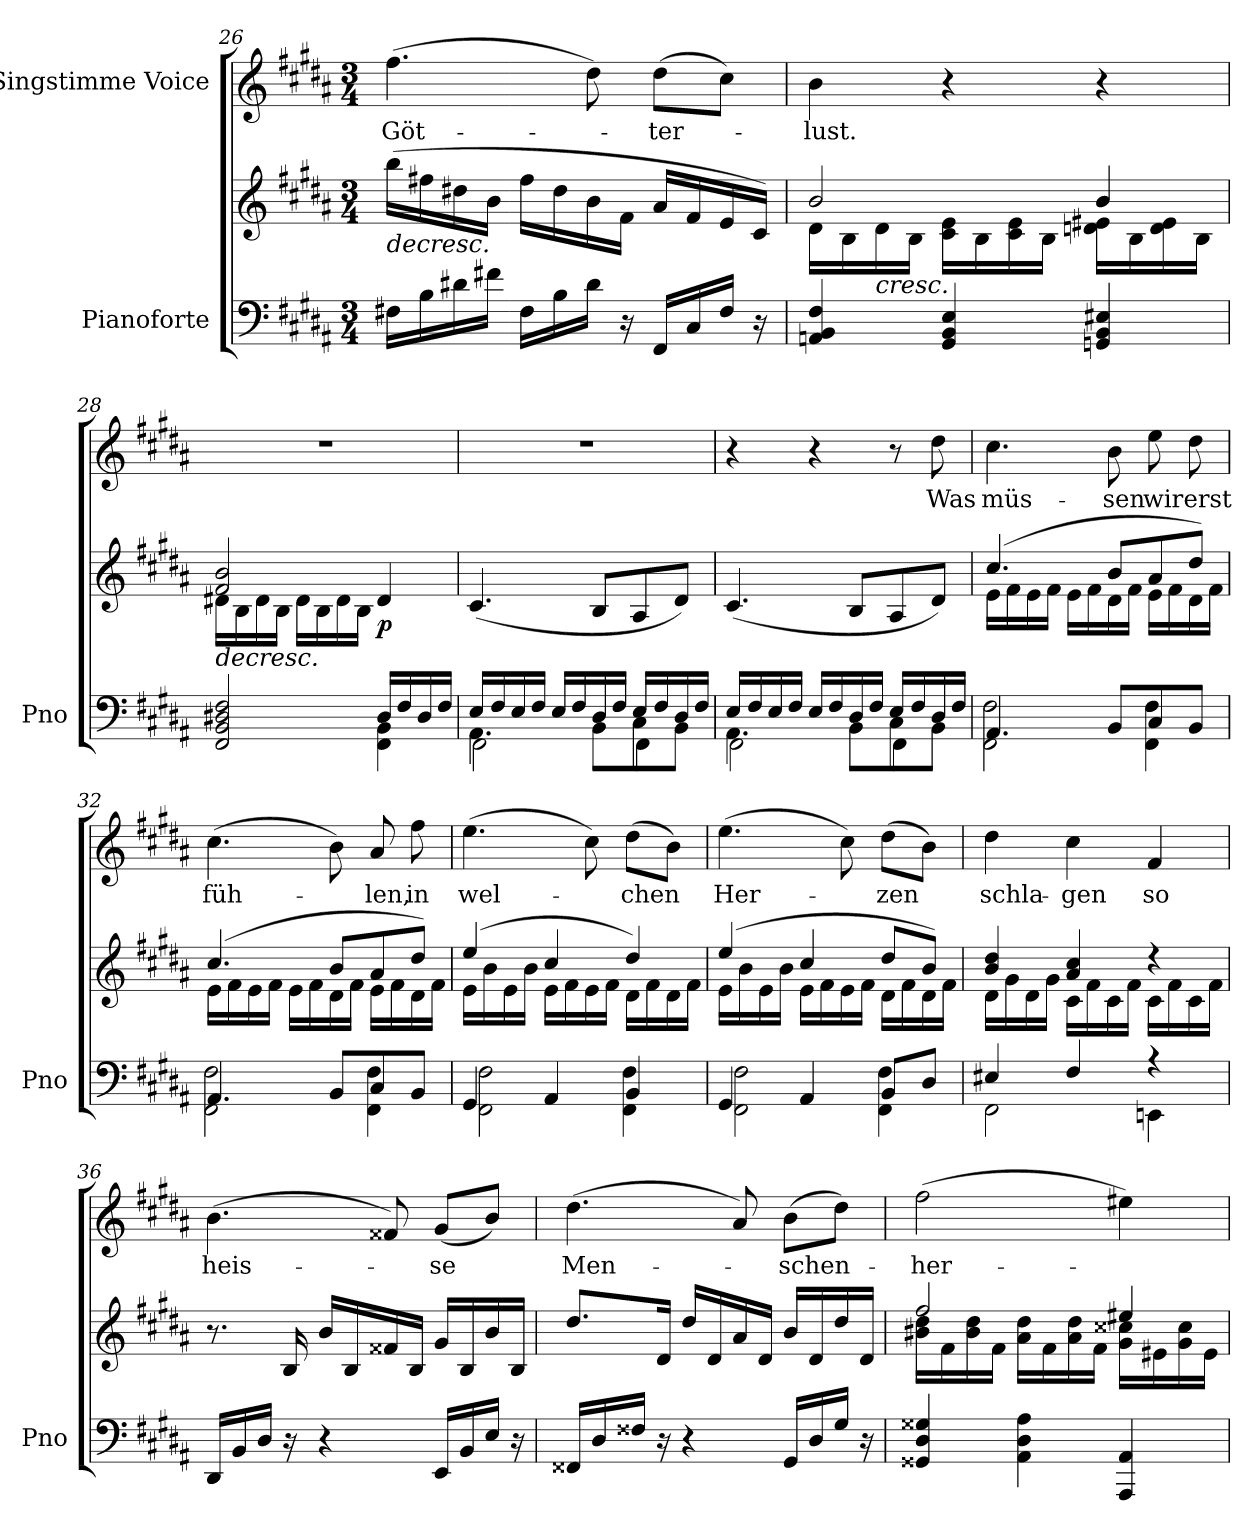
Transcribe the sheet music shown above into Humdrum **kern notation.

**kern	**kern	**dynam	**kern	**text
*part2	*part2	*part2	*part1	*part1
*staff3	*staff2	*staff2/3	*staff1	*staff1
*I"Pianoforte	*	*	*I"Singstimme Voice	*
*I'Pno	*	*	*	*
*clefF4	*clefG2	*	*clefG2	*
*k[f#c#g#d#a#]	*k[f#c#g#d#a#]	*	*k[f#c#g#d#a#]	*
*M3/4	*M3/4	*	*M3/4	*
=26	=26	=26	=26	=26
!	!	!LO:HP:b	!	!
16F#X\LL	(16bb\LL	>	(4.ff#\	Göt-
16B\	16ff#X\	.	.	.
16d#X\	16dd#X\	.	.	.
16f#X\JJ	16b\JJ	.	.	.
16F#\LL	16ff#\LL	.	.	.
16B\	16dd#\	.	.	.
16d#\JJ	16b\	.	8dd#\)	.
16r	16f#\JJ	.	.	.
16FF#/LL	16a#/LL	.	(8dd#\L	-ter-
16C#/	16f#/	.	.	.
16F#/JJ	16e/	.	8cc#\J)	.
16r	16c#/JJ)	.	.	.
=27	=27	=27	=27	=27
*	*^	*	*	*
4AAn/ 4BB/ 4F#/	2b/	16d#\LL	.	4b\	-lust.
.	.	16B\	.	.	.
!	!	!	!LO:HP:b	!	!
.	.	16d#\	<	.	.
.	.	16B\JJ	.	.	.
4GG#/ 4BB/ 4E/	.	16c#\ 16e\LL	.	4r	.
.	.	16B\	.	.	.
.	.	16c#\ 16e\	.	.	.
.	.	16B\JJ	.	.	.
4GGn/ 4BB/ 4E#X/	4b/	16dn\ 16e#X\LL	.	4r	.
.	.	16B\	.	.	.
.	.	16d\ 16e#\	.	.	.
.	.	16B\JJ	.	.	.
*	*v	*v	*	*	*
.	.	]	.	.
=28	=28	=28	=28	=28
*^	*	*	*	*
!	!	!	!LO:HP:b	!	!
*	*	*^	*	*	*
2ryy	2FF#/ 2BB/ 2D#X/ 2F#/	2f#/ 2b/	16d#X\LL	>	2.r	.
.	.	.	16B\	.	.	.
.	.	.	16d#\	.	.	.
.	.	.	16B\JJ	.	.	.
.	.	.	16d#\LL	.	.	.
.	.	.	16B\	.	.	.
.	.	.	16d#\	.	.	.
.	.	.	16B\JJ	.	.	.
!	!	!	!	!LO:DY:n=1:b	!	!
16D#/LL	4FF#\ 4BB\	4d#/	4ryy	[ p	.	.
16F#/	.	.	.	.	.	.
16D#/	.	.	.	.	.	.
16F#/JJ	.	.	.	.	.	.
*	*	*v	*v	*	*	*
=29	=29	=29	=29	=29	=29
*	*^	*	*	*	*
16E/LL	4.AA#\	2FF#\	(4.c#/	.	2.r	.
16F#/	.	.	.	.	.	.
16E/	.	.	.	.	.	.
16F#/JJ	.	.	.	.	.	.
16E/LL	.	.	.	.	.	.
16F#/	.	.	.	.	.	.
16D#/	8BB\L	.	8B/L	.	.	.
16F#/JJ	.	.	.	.	.	.
16E/LL	8C#\	4FF#\	8A#/	.	.	.
16F#/	.	.	.	.	.	.
16D#/	8BB\J	.	8d#/J)	.	.	.
16F#/JJ	.	.	.	.	.	.
=30	=30	=30	=30	=30	=30	=30
16E/LL	4.AA#\	2FF#\	(4.c#/	.	4r	.
16F#/	.	.	.	.	.	.
16E/	.	.	.	.	.	.
16F#/JJ	.	.	.	.	.	.
16E/LL	.	.	.	.	4r	.
16F#/	.	.	.	.	.	.
16D#/	8BB\L	.	8B/L	.	.	.
16F#/JJ	.	.	.	.	.	.
16E/LL	8C#\	4FF#\	8A#/	.	8r	.
16F#/	.	.	.	.	.	.
16D#/	8BB\J	.	8d#/J)	.	8dd#\	Was
16F#/JJ	.	.	.	.	.	.
*	*v	*v	*	*	*	*
=31	=31	=31	=31	=31	=31
*	*	*^	*	*	*
4.AA#/	2FF#\ 2F#\	(4.cc#/	16e\LL	.	4.cc#\	müs-
.	.	.	16f#\	.	.	.
.	.	.	16e\	.	.	.
.	.	.	16f#\JJ	.	.	.
.	.	.	16e\LL	.	.	.
.	.	.	16f#\	.	.	.
8BB/L	.	8b/L	16d#\	.	8b\	-sen
.	.	.	16f#\JJ	.	.	.
8C#/	4FF#\ 4F#\	8a#/	16e\LL	.	8ee\	wir
.	.	.	16f#\	.	.	.
8BB/J	.	8dd#/J)	16d#\	.	8dd#\	erst
.	.	.	16f#\JJ	.	.	.
=32	=32	=32	=32	=32	=32	=32
4.AA#/	2FF#\ 2F#\	(4.cc#/	16e\LL	.	(4.cc#\	füh-
.	.	.	16f#\	.	.	.
.	.	.	16e\	.	.	.
.	.	.	16f#\JJ	.	.	.
.	.	.	16e\LL	.	.	.
.	.	.	16f#\	.	.	.
8BB/L	.	8b/L	16d#\	.	8b\)	.
.	.	.	16f#\JJ	.	.	.
8C#/	4FF#\ 4F#\	8a#/	16e\LL	.	8a#/	-len,
.	.	.	16f#\	.	.	.
8BB/J	.	8dd#/J)	16d#\	.	8ff#\	in
.	.	.	16f#\JJ	.	.	.
=33	=33	=33	=33	=33	=33	=33
4GG#/	2FF#\ 2F#\	(4ee/	16e\LL	.	(4.ee\	wel-
.	.	.	16b\	.	.	.
.	.	.	16e\	.	.	.
.	.	.	16b\JJ	.	.	.
4AA#/	.	4cc#/	16e\LL	.	.	.
.	.	.	16f#\	.	.	.
.	.	.	16e\	.	8cc#\)	.
.	.	.	16f#\JJ	.	.	.
4BB/	4FF#\ 4F#\	4dd#/)	16d#\LL	.	(8dd#\L	-chen
.	.	.	16f#\	.	.	.
.	.	.	16d#\	.	8b\J)	.
.	.	.	16f#\JJ	.	.	.
=34	=34	=34	=34	=34	=34	=34
4GG#/	2FF#\ 2F#\	(4ee/	16e\LL	.	(4.ee\	Her-
.	.	.	16b\	.	.	.
.	.	.	16e\	.	.	.
.	.	.	16b\JJ	.	.	.
4AA#/	.	4cc#/	16e\LL	.	.	.
.	.	.	16f#\	.	.	.
.	.	.	16e\	.	8cc#\)	.
.	.	.	16f#\JJ	.	.	.
8BB/L	4FF#\ 4F#\	8dd#/L	16d#\LL	.	(8dd#\L	-zen
.	.	.	16f#\	.	.	.
8D#/J	.	8b/J)	16d#\	.	8b\J)	.
.	.	.	16f#\JJ	.	.	.
=35	=35	=35	=35	=35	=35	=35
4E#X/	2FF#\	4b/ 4dd#/	16d#\LL	.	4dd#\	schla-
.	.	.	16g#\	.	.	.
.	.	.	16d#\	.	.	.
.	.	.	16g#\JJ	.	.	.
4F#/	.	4a#/ 4cc#/	16c#\LL	.	4cc#\	-gen
.	.	.	16f#\	.	.	.
.	.	.	16c#\	.	.	.
.	.	.	16f#\JJ	.	.	.
4r	4EEn\	4r	16c#\LL	.	4f#/	so
.	.	.	16f#\	.	.	.
.	.	.	16c#\	.	.	.
.	.	.	16f#\JJ	.	.	.
*v	*v	*	*	*	*	*
*	*v	*v	*	*	*
=36	=36	=36	=36	=36
16DD#/LL	8.r	.	(4.b\	heis-
16BB/	.	.	.	.
16D#/JJ	.	.	.	.
16r	16B/	.	.	.
4r	16b/LL	.	.	.
.	16B/	.	.	.
.	16f##X/	.	8f##X/)	.
.	16B/JJ	.	.	.
16EE/LL	16g#/LL	.	(8g#/L	-se
16BB/	16B/	.	.	.
16E/JJ	16b/	.	8b/J)	.
16r	16B/JJ	.	.	.
=37	=37	=37	=37	=37
16FF##X/LL	8.dd#/L	.	(4.dd#\	Men-
16D#/	.	.	.	.
16F##X/JJ	.	.	.	.
16r	16d#/Jk	.	.	.
4r	16dd#/LL	.	.	.
.	16d#/	.	.	.
.	16a#/	.	8a#/)	.
.	16d#/JJ	.	.	.
16GG#/LL	16b/LL	.	(8b\L	-schen-
16D#/	16d#/	.	.	.
16G#/JJ	16dd#/	.	8dd#\J)	.
16r	16d#/JJ	.	.	.
.	.	]	.	.
=38	=38	=38	=38	=38
*	*^	*	*	*
4GG##X/ 4D#/ 4G##X/	2ff#/	16b#X\ 16dd#\LL	.	(2ff#\	-her-
.	.	16f#\	.	.	.
.	.	16b#\ 16dd#\	.	.	.
.	.	16f#\JJ	.	.	.
4AA#\ 4D#\ 4A#\	.	16a#\ 16dd#\LL	.	.	.
.	.	16f#\	.	.	.
.	.	16a#\ 16dd#\	.	.	.
.	.	16f#\JJ	.	.	.
4AAA#/ 4AA#/	4ee#X/	16g#\ 16cc##X\LL	.	4ee#X\)	.
.	.	16e#X\	.	.	.
.	.	16g#\ 16cc##\	.	.	.
.	.	16e#\JJ	.	.	.
*	*v	*v	*	*	*
=	=	=	=	=
*-	*-	*-	*-	*-
